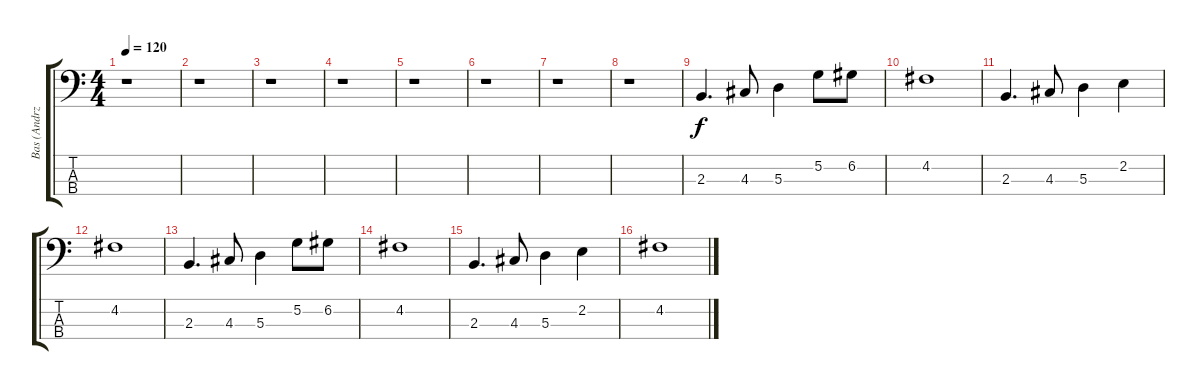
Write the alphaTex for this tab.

\track ("Bas (Andrzej Stagraczyński)" "Bas (Andrz") {instrument electricbassfinger}
\staff {score tabs}
\tuning (G2 D2 A1 E1) {hide}
\ts (4 4)
\tempo 120
\clef f4
\ks c
r.1{dy f instrument electricbassfinger} |
r.1 |
r.1 |
r.1 |
r.1 |
r.1 |
r.1 |
r.1 |
2.3.4{d} 4.3.8 5.3.4 5.2.8 6.2.8 |
4.2.1 |
2.3.4{d} 4.3.8 5.3.4 2.2.4 |
4.2.1 |
2.3.4{d} 4.3.8 5.3.4 5.2.8 6.2.8 |
4.2.1 |
2.3.4{d} 4.3.8 5.3.4 2.2.4 |
4.2.1
